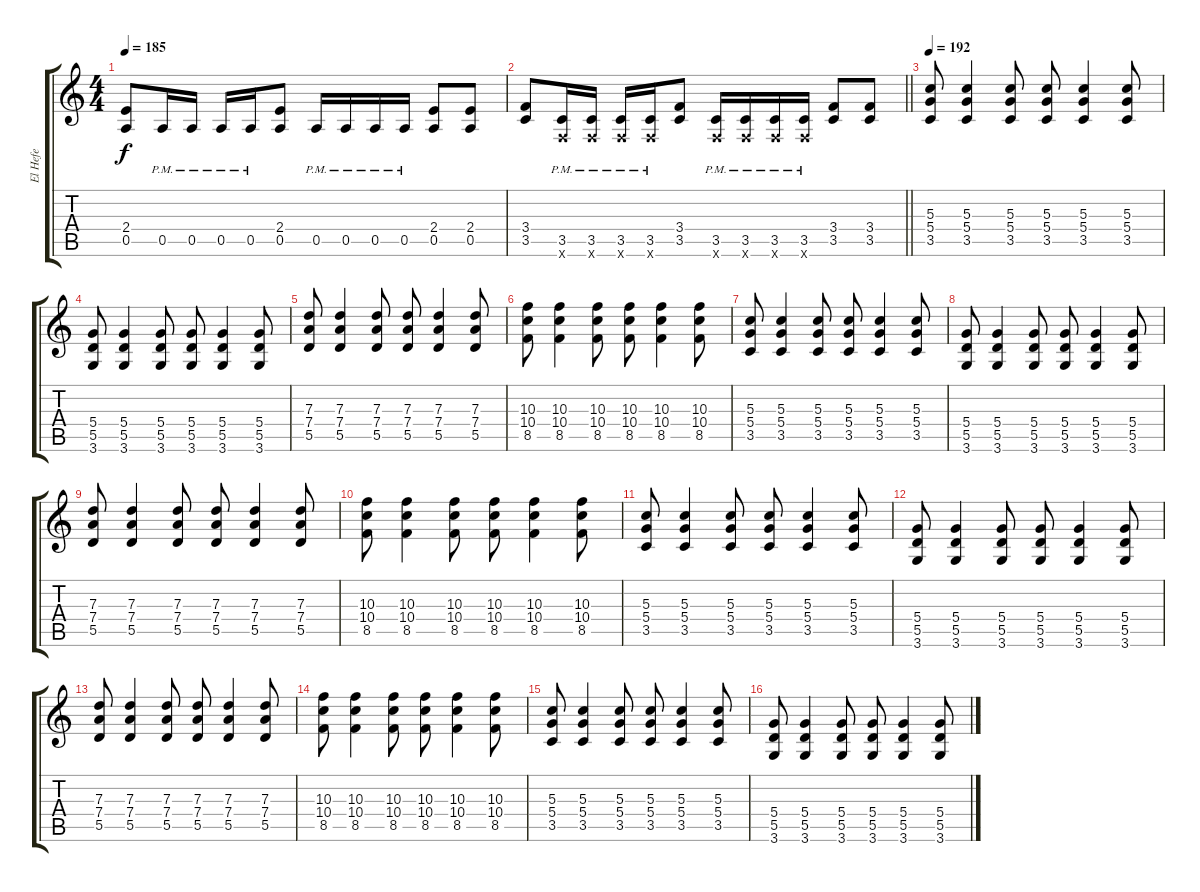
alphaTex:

\track ("El Hefe" "El Hefe") {instrument distortionguitar}
\staff {score tabs}
\tuning (E4 B3 G3 D3 A2 E2) {hide}
\ts (4 4)
\tempo 185
\clef g2
\ks c
(2.4 0.5).8{dy f} 0.5{pm}.16 0.5{pm}.16 0.5{pm}.16 0.5{pm}.16 (2.4 0.5).8 0.5{pm}.16 0.5{pm}.16 0.5{pm}.16 0.5{pm}.16 (2.4 0.5).8 (2.4 0.5).8 |
\barLineRight lightlight
(3.4 3.5).8 (3.5{pm} 1.6{x}).16 (3.5{pm} 1.6{x}).16 (3.5{pm} 1.6{x}).16 (3.5{pm} 1.6{x}).16 (3.4 3.5).8 (3.5{pm} 1.6{x}).16 (3.5{pm} 1.6{x}).16 (3.5{pm} 1.6{x}).16 (3.5{pm} 1.6{x}).16 (3.4 3.5).8 (3.4 3.5).8 |
\section ("" "")
\tempo 192
(5.3 5.4 3.5).8{balance 0} (5.3 5.4 3.5).4 (5.3 5.4 3.5).8 (5.3 5.4 3.5).8 (5.3 5.4 3.5).4 (5.3 5.4 3.5).8 |
(5.4 5.5 3.6).8 (5.4 5.5 3.6).4 (5.4 5.5 3.6).8 (5.4 5.5 3.6).8 (5.4 5.5 3.6).4 (5.4 5.5 3.6).8 |
(7.3 7.4 5.5).8 (7.3 7.4 5.5).4 (7.3 7.4 5.5).8 (7.3 7.4 5.5).8 (7.3 7.4 5.5).4 (7.3 7.4 5.5).8 |
(10.3 10.4 8.5).8 (10.3 10.4 8.5).4 (10.3 10.4 8.5).8 (10.3 10.4 8.5).8 (10.3 10.4 8.5).4 (10.3 10.4 8.5).8 |
(5.3 5.4 3.5).8 (5.3 5.4 3.5).4 (5.3 5.4 3.5).8 (5.3 5.4 3.5).8 (5.3 5.4 3.5).4 (5.3 5.4 3.5).8 |
(5.4 5.5 3.6).8 (5.4 5.5 3.6).4 (5.4 5.5 3.6).8 (5.4 5.5 3.6).8 (5.4 5.5 3.6).4 (5.4 5.5 3.6).8 |
(7.3 7.4 5.5).8 (7.3 7.4 5.5).4 (7.3 7.4 5.5).8 (7.3 7.4 5.5).8 (7.3 7.4 5.5).4 (7.3 7.4 5.5).8 |
(10.3 10.4 8.5).8 (10.3 10.4 8.5).4 (10.3 10.4 8.5).8 (10.3 10.4 8.5).8 (10.3 10.4 8.5).4 (10.3 10.4 8.5).8 |
(5.3 5.4 3.5).8 (5.3 5.4 3.5).4 (5.3 5.4 3.5).8 (5.3 5.4 3.5).8 (5.3 5.4 3.5).4 (5.3 5.4 3.5).8 |
(5.4 5.5 3.6).8 (5.4 5.5 3.6).4 (5.4 5.5 3.6).8 (5.4 5.5 3.6).8 (5.4 5.5 3.6).4 (5.4 5.5 3.6).8 |
(7.3 7.4 5.5).8 (7.3 7.4 5.5).4 (7.3 7.4 5.5).8 (7.3 7.4 5.5).8 (7.3 7.4 5.5).4 (7.3 7.4 5.5).8 |
(10.3 10.4 8.5).8 (10.3 10.4 8.5).4 (10.3 10.4 8.5).8 (10.3 10.4 8.5).8 (10.3 10.4 8.5).4 (10.3 10.4 8.5).8 |
(5.3 5.4 3.5).8 (5.3 5.4 3.5).4 (5.3 5.4 3.5).8 (5.3 5.4 3.5).8 (5.3 5.4 3.5).4 (5.3 5.4 3.5).8 |
(5.4 5.5 3.6).8 (5.4 5.5 3.6).4 (5.4 5.5 3.6).8 (5.4 5.5 3.6).8 (5.4 5.5 3.6).4 (5.4 5.5 3.6).8
